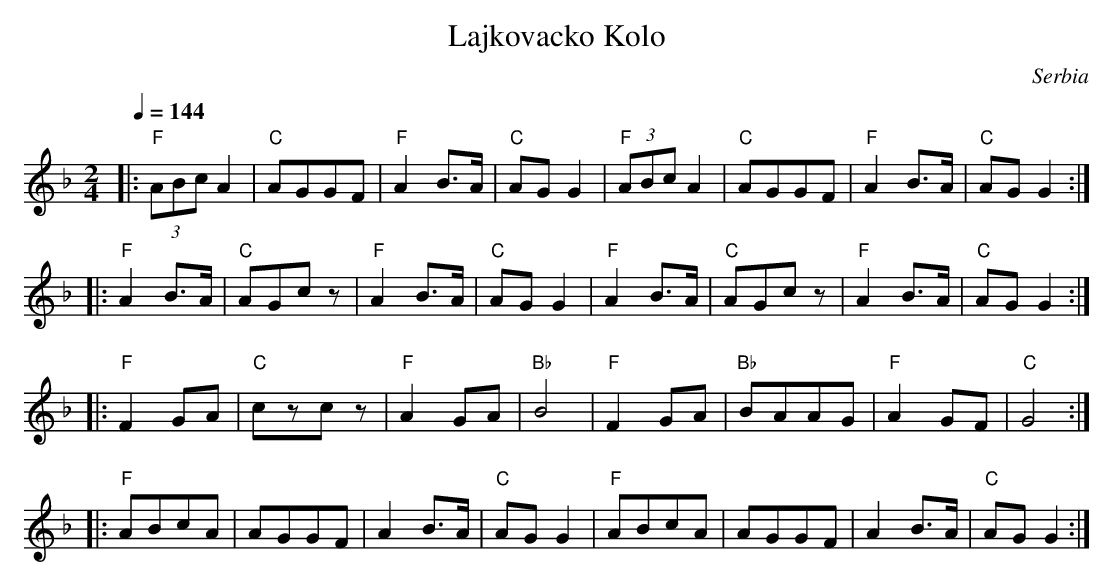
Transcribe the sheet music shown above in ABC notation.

X:1
T: Lajkovacko Kolo
O: Serbia
M: 2/4
L: 1/8
K: Gdor
Q: 1/4=144
|:"F"(3ABc A2  |"C"AGGF |"F"A2 B3/2A/|"C"AGG2 |\
  "F"(3ABc A2  |"C"AGGF |"F"A2 B3/2A/|"C"AGG2::
  "F"A2 B3/2A/ |"C"AGcz |"F"A2B3/2A/ |"C"AGG2 |\
  "F" A2 B3/2A/|"C"AGcz |"F"A2B3/2A/ |"C"AGG2::
|:"F"F2 GA     |"C"czcz |"F"A2 GA    |"Bb"B4  |\
  "F" F2 GA    |"Bb"BAAG|"F"A2 GF    |"C"G4::
|:"F"ABcA      |AGGF    |A2 B3/2A/   |"C"AGG2 |\
  "F" ABcA     |AGGF    |A2 B3/2A/   |"C"AGG2 :|
